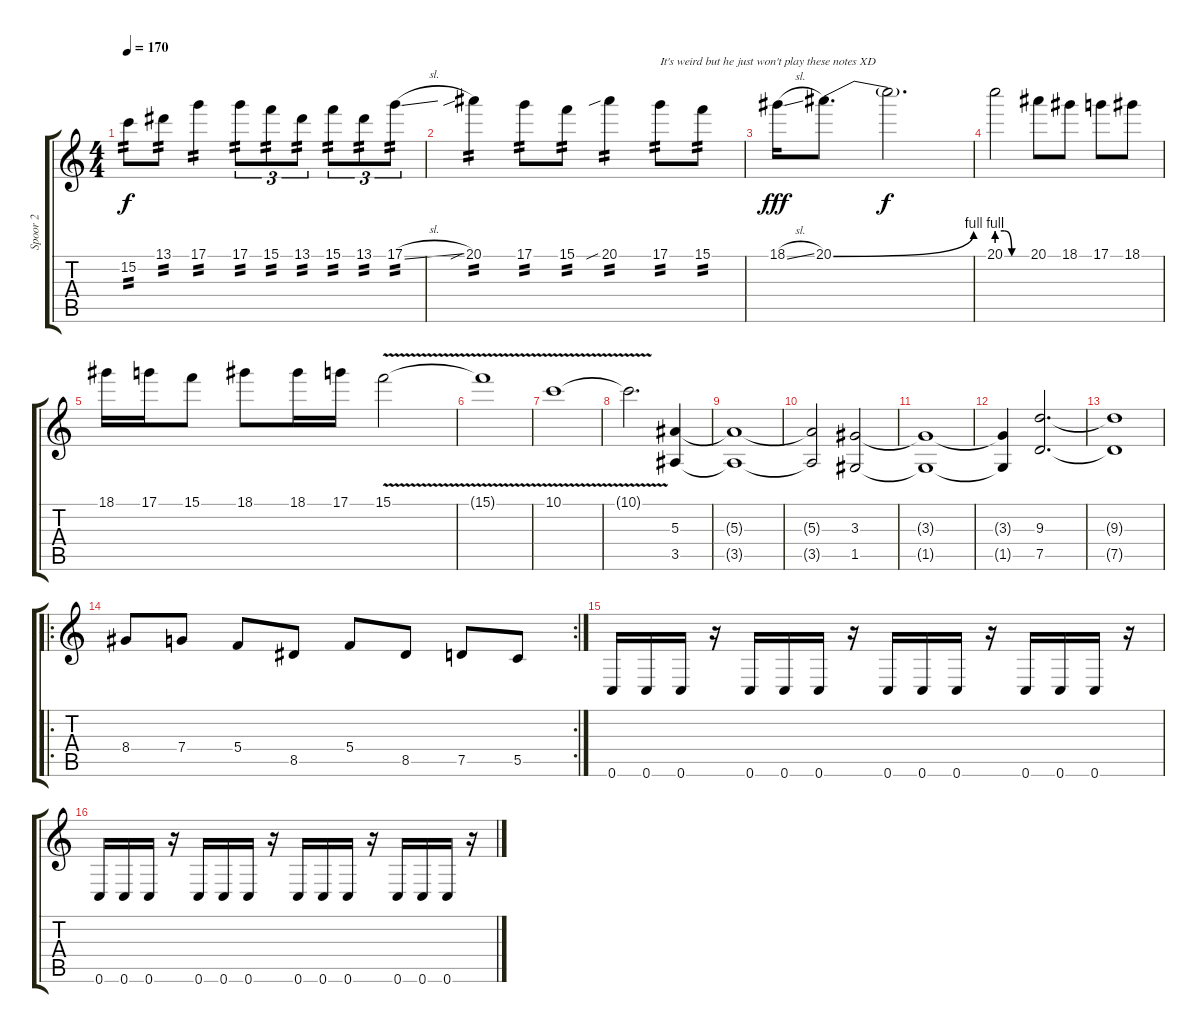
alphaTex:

\track ("Spoor 2" "Spoor 2") {instrument distortionguitar}
\staff {score tabs}
\tuning (D4 A3 F3 C3 G2 C2) {hide}
\ts (4 4)
\tempo 170
\clef g2
\ks c
15.2.8{tp 2 dy f} 13.1.8{tp 2} 17.1.4{tp 2} 17.1.8{tu (3 2) tp 2} 15.1.8{tu (3 2) tp 2} 13.1.8{tu (3 2) tp 2} 15.1.8{tu (3 2) tp 2} 13.1.8{tu (3 2) tp 2} 17.1{sl}.8{tu (3 2) tp 2} |
20.1{sib}.4{tp 2} 17.1.8{tp 2} 15.1.8{tp 2} 20.1{sib}.4{tp 2} 17.1.8{txt "It's weird but he just won't play these notes XD" tp 2} 15.1.8{tp 2} |
18.1{sl}.16{dy fff volume 16 balance 16 instrument distortionguitar} 20.1{be (bend 0 0 60 4)}.8{d} 20.1{t}.2{d dy f} |
20.1{be (custom 0 4 15 4 30 0 60 0)}.2{volume 10 balance 16 instrument distortionguitar} 20.1.8 18.1.8 17.1.8 18.1.8 |
18.1.16 17.1.16 15.1.8 18.1.8 18.1.16 17.1.16 15.1{v}.2 |
15.1{t}.1 |
10.1{v}.1 |
10.1{t}.2{d} (5.3 3.5).4 |
(5.3{t} 3.5{t}).1 |
(5.3{t} 3.5{t}).2 (3.3 1.5).2 |
(3.3{t} 1.5{t}).1 |
(3.3{t} 1.5{t}).4 (9.3 7.5).2{d} |
(9.3{t} 7.5{t}).1 |
\ro
\rc 2
8.4.8 7.4.8 5.4.8 8.5.8 5.4.8 8.5.8 7.5.8 5.5.8 |
0.6.16 0.6.16 0.6.16 r.16 0.6.16 0.6.16 0.6.16 r.16 0.6.16 0.6.16 0.6.16 r.16 0.6.16 0.6.16 0.6.16 r.16 |
0.6.16 0.6.16 0.6.16 r.16 0.6.16 0.6.16 0.6.16 r.16 0.6.16 0.6.16 0.6.16 r.16 0.6.16 0.6.16 0.6.16 r.16
